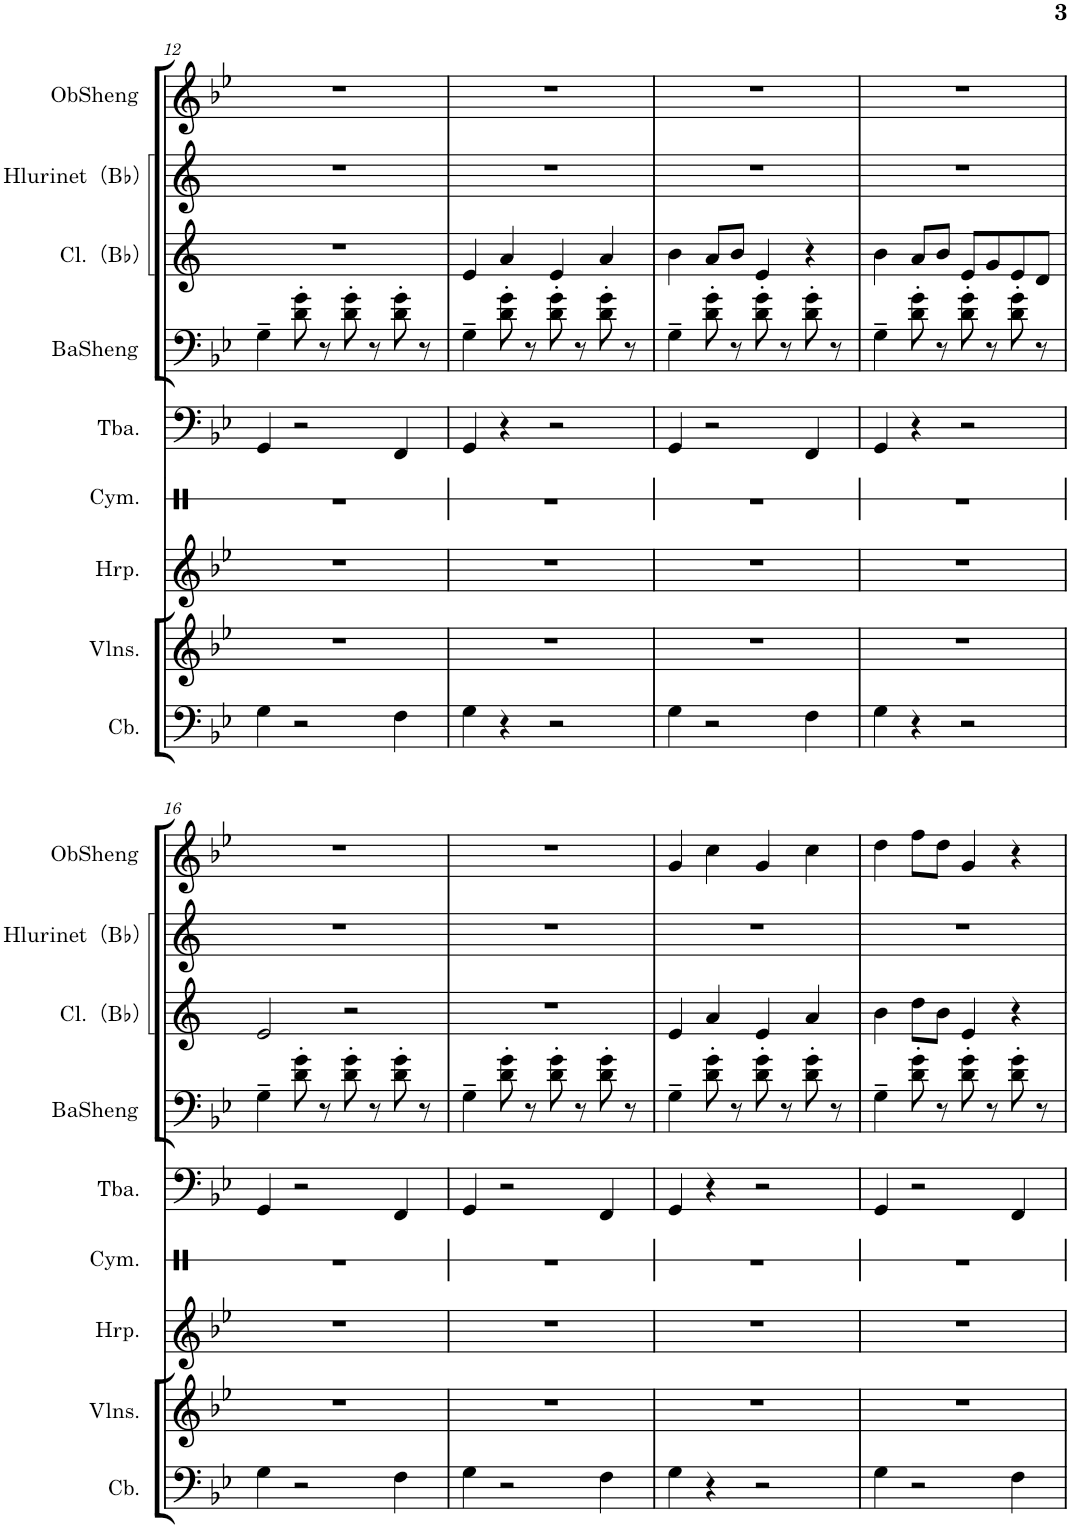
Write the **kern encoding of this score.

**kern	**kern	**kern	**kern	**kern	**kern	**kern	**kern	**kern
*part9	*part8	*part7	*part6	*part5	*part4	*part3	*part2	*part1
*staff9	*staff8	*staff7	*staff6	*staff5	*staff4	*staff3	*staff2	*staff1
*I"低音提琴	*I"西洋四胡	*I"西洋筝	*I"铜钹	*I"大号	*I"西洋大笙	*I"单簧管（Bb）	*I"西洋葫芦丝（Bb）	*I"西洋双簧笙
!!LO:PB:g=z
*clefF4	*clefG2	*clefG2	*clefX	*clefF4	*clefF4	*clefG2	*clefG2	*clefG2
*Trd7c12	*	*	*	*	*	*Trd1c2	*Trd1c2	*
*k[b-e-]	*k[b-e-]	*k[b-e-]	*k[]	*k[b-e-]	*k[b-e-]	*k[]	*k[]	*k[b-e-]
*M4/4	*M4/4	*M4/4	*M4/4	*M4/4	*M4/4	*M4/4	*M4/4	*M4/4
=12	=12	=12	=12	=12	=12	=12	=12	=12
4G\	1r	1r	1r	4GG/	4G~\	1r	1r	1r
2r	.	.	.	2r	8d\' 8g\'	.	.	.
.	.	.	.	.	8r	.	.	.
.	.	.	.	.	8d\' 8g\'	.	.	.
.	.	.	.	.	8r	.	.	.
4F\	.	.	.	4FF/	8d\' 8g\'	.	.	.
.	.	.	.	.	8r	.	.	.
=13	=13	=13	=13	=13	=13	=13	=13	=13
4G\	1r	1r	1r	4GG/	4G~\	4e/	1r	1r
4r	.	.	.	4r	8d\' 8g\'	4a/	.	.
.	.	.	.	.	8r	.	.	.
2r	.	.	.	2r	8d\' 8g\'	4e/	.	.
.	.	.	.	.	8r	.	.	.
.	.	.	.	.	8d\' 8g\'	4a/	.	.
.	.	.	.	.	8r	.	.	.
=14	=14	=14	=14	=14	=14	=14	=14	=14
4G\	1r	1r	1r	4GG/	4G~\	4b\	1r	1r
2r	.	.	.	2r	8d\' 8g\'	8a/L	.	.
.	.	.	.	.	8r	8b/J	.	.
.	.	.	.	.	8d\' 8g\'	4e/	.	.
.	.	.	.	.	8r	.	.	.
4F\	.	.	.	4FF/	8d\' 8g\'	4r	.	.
.	.	.	.	.	8r	.	.	.
=15	=15	=15	=15	=15	=15	=15	=15	=15
4G\	1r	1r	1r	4GG/	4G~\	4b\	1r	1r
4r	.	.	.	4r	8d\' 8g\'	8a/L	.	.
.	.	.	.	.	8r	8b/J	.	.
2r	.	.	.	2r	8d\' 8g\'	8e/L	.	.
.	.	.	.	.	8r	8g/	.	.
.	.	.	.	.	8d\' 8g\'	8e/	.	.
.	.	.	.	.	8r	8d/J	.	.
!!LO:LB:g=z
=16	=16	=16	=16	=16	=16	=16	=16	=16
4G\	1r	1r	1r	4GG/	4G~\	2e/	1r	1r
2r	.	.	.	2r	8d\' 8g\'	.	.	.
.	.	.	.	.	8r	.	.	.
.	.	.	.	.	8d\' 8g\'	2r	.	.
.	.	.	.	.	8r	.	.	.
4F\	.	.	.	4FF/	8d\' 8g\'	.	.	.
.	.	.	.	.	8r	.	.	.
=17	=17	=17	=17	=17	=17	=17	=17	=17
4G\	1r	1r	1r	4GG/	4G~\	1r	1r	1r
2r	.	.	.	2r	8d\' 8g\'	.	.	.
.	.	.	.	.	8r	.	.	.
.	.	.	.	.	8d\' 8g\'	.	.	.
.	.	.	.	.	8r	.	.	.
4F\	.	.	.	4FF/	8d\' 8g\'	.	.	.
.	.	.	.	.	8r	.	.	.
=18	=18	=18	=18	=18	=18	=18	=18	=18
4G\	1r	1r	1r	4GG/	4G~\	4e/	1r	4g/
4r	.	.	.	4r	8d\' 8g\'	4a/	.	4cc\
.	.	.	.	.	8r	.	.	.
2r	.	.	.	2r	8d\' 8g\'	4e/	.	4g/
.	.	.	.	.	8r	.	.	.
.	.	.	.	.	8d\' 8g\'	4a/	.	4cc\
.	.	.	.	.	8r	.	.	.
=19	=19	=19	=19	=19	=19	=19	=19	=19
4G\	1r	1r	1r	4GG/	4G~\	4b\	1r	4dd\
2r	.	.	.	2r	8d\' 8g\'	8dd\L	.	8ff\L
.	.	.	.	.	8r	8b\J	.	8dd\J
.	.	.	.	.	8d\' 8g\'	4e/	.	4g/
.	.	.	.	.	8r	.	.	.
4F\	.	.	.	4FF/	8d\' 8g\'	4r	.	4r
.	.	.	.	.	8r	.	.	.
=	=	=	=	=	=	=	=	=
*-	*-	*-	*-	*-	*-	*-	*-	*-
